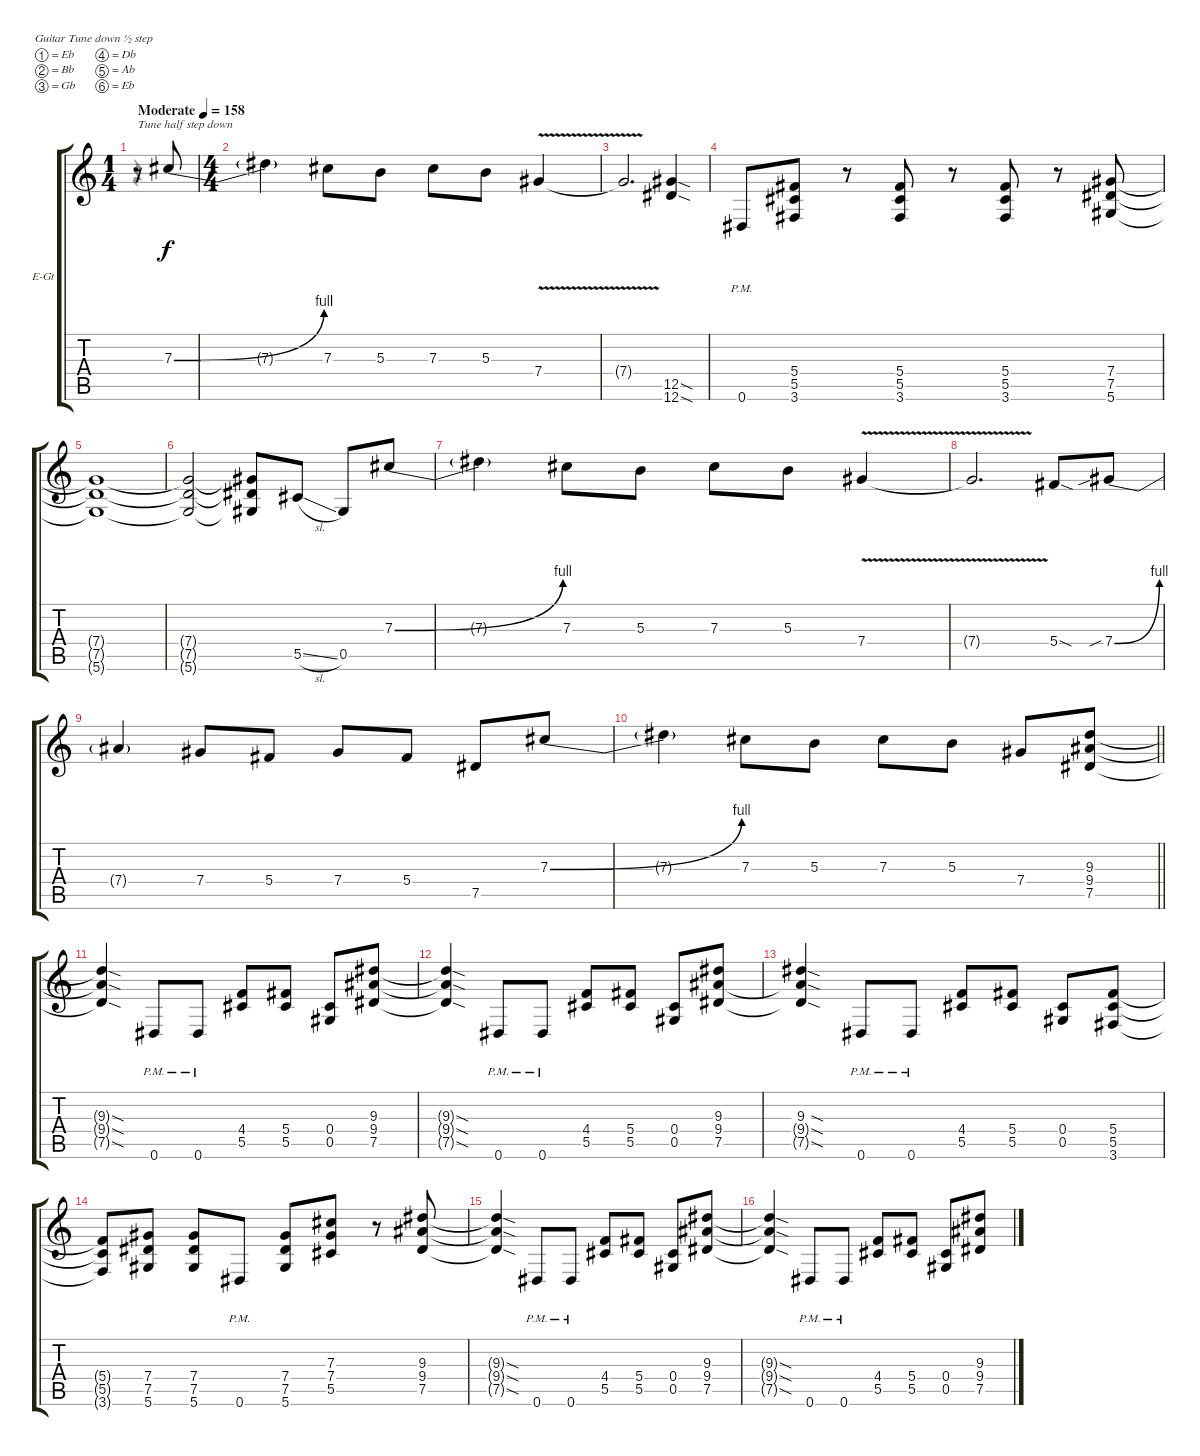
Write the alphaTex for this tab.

\bracketExtendMode groupsimilarinstruments
\firstSystemTrackNameOrientation horizontal
\otherSystemsTrackNameOrientation horizontal
\track ("Guitar 1" "E-Gt") {instrument distortionguitar}
\staff {score tabs}
\tuning (Eb4 Bb3 Gb3 Db3 Ab2 Eb2)
\voice
\ts (1 4)
\beaming (8 2)
\tempo (158 "Moderate")
\clef g2
\ks c
r.8{txt "Tune half step down" dy f instrument distortionguitar} 7.3{be (bend 0 0 22.8 4)}.8{lyrics (0 "") lyrics (1 "") lyrics (2 "") lyrics (3 "") lyrics (4 "")} |
\ts (4 4)
\beaming (8 2 2 2 2)
7.3{t}.4{lyrics (0 "") lyrics (1 "") lyrics (2 "") lyrics (3 "") lyrics (4 "")} 7.3.8{lyrics (0 "") lyrics (1 "") lyrics (2 "") lyrics (3 "") lyrics (4 "")} 5.3.8{lyrics (0 "") lyrics (1 "") lyrics (2 "") lyrics (3 "") lyrics (4 "")} 7.3.8{lyrics (0 "") lyrics (1 "") lyrics (2 "") lyrics (3 "") lyrics (4 "")} 5.3.8{lyrics (0 "") lyrics (1 "") lyrics (2 "") lyrics (3 "") lyrics (4 "")} 7.4{v}.4{lyrics (0 "") lyrics (1 "") lyrics (2 "") lyrics (3 "") lyrics (4 "")} |
7.4{v t}.2{d lyrics (0 "") lyrics (1 "") lyrics (2 "") lyrics (3 "") lyrics (4 "")} (12.5{sod} 12.6{sod}).4{lyrics (0 "") lyrics (1 "") lyrics (2 "") lyrics (3 "") lyrics (4 "")} |
0.6{pm}.8{lyrics (0 "") lyrics (1 "") lyrics (2 "") lyrics (3 "") lyrics (4 "")} (5.4 5.5 3.6).8{lyrics (0 "") lyrics (1 "") lyrics (2 "") lyrics (3 "") lyrics (4 "")} r.8 (5.4 5.5 3.6).8{lyrics (0 "") lyrics (1 "") lyrics (2 "") lyrics (3 "") lyrics (4 "")} r.8 (5.4 5.5 3.6).8{lyrics (0 "") lyrics (1 "") lyrics (2 "") lyrics (3 "") lyrics (4 "")} r.8 (7.4 7.5 5.6).8{lyrics (0 "") lyrics (1 "") lyrics (2 "") lyrics (3 "") lyrics (4 "")} |
(7.4{t} 7.5{t} 5.6{t}).1{lyrics (0 "") lyrics (1 "") lyrics (2 "") lyrics (3 "") lyrics (4 "")} |
(7.4{t} 7.5{t} 5.6{t}).2{lyrics (0 "") lyrics (1 "") lyrics (2 "") lyrics (3 "") lyrics (4 "")} (7.4{t} 7.5{t} 5.6{t}).8{lyrics (0 "") lyrics (1 "") lyrics (2 "") lyrics (3 "") lyrics (4 "")} 5.5{sl}.8{lyrics (0 "") lyrics (1 "") lyrics (2 "") lyrics (3 "") lyrics (4 "")} 0.5.8{lyrics (0 "") lyrics (1 "") lyrics (2 "") lyrics (3 "") lyrics (4 "")} 7.3{be (bend 0 0 24 4)}.8{lyrics (0 "") lyrics (1 "") lyrics (2 "") lyrics (3 "") lyrics (4 "")} |
7.3{t}.4{lyrics (0 "") lyrics (1 "") lyrics (2 "") lyrics (3 "") lyrics (4 "")} 7.3.8{lyrics (0 "") lyrics (1 "") lyrics (2 "") lyrics (3 "") lyrics (4 "")} 5.3.8{lyrics (0 "") lyrics (1 "") lyrics (2 "") lyrics (3 "") lyrics (4 "")} 7.3.8{lyrics (0 "") lyrics (1 "") lyrics (2 "") lyrics (3 "") lyrics (4 "")} 5.3.8{lyrics (0 "") lyrics (1 "") lyrics (2 "") lyrics (3 "") lyrics (4 "")} 7.4{v}.4{lyrics (0 "") lyrics (1 "") lyrics (2 "") lyrics (3 "") lyrics (4 "")} |
7.4{v t}.2{d lyrics (0 "") lyrics (1 "") lyrics (2 "") lyrics (3 "") lyrics (4 "")} 5.4{sod}.8{lyrics (0 "") lyrics (1 "") lyrics (2 "") lyrics (3 "") lyrics (4 "")} 7.4{be (bend 0 0 24.599999999999998 4) sib}.8{lyrics (0 "") lyrics (1 "") lyrics (2 "") lyrics (3 "") lyrics (4 "")} |
7.4{t}.4{lyrics (0 "") lyrics (1 "") lyrics (2 "") lyrics (3 "") lyrics (4 "")} 7.4.8{lyrics (0 "") lyrics (1 "") lyrics (2 "") lyrics (3 "") lyrics (4 "")} 5.4.8{lyrics (0 "") lyrics (1 "") lyrics (2 "") lyrics (3 "") lyrics (4 "")} 7.4.8{lyrics (0 "") lyrics (1 "") lyrics (2 "") lyrics (3 "") lyrics (4 "")} 5.4.8{lyrics (0 "") lyrics (1 "") lyrics (2 "") lyrics (3 "") lyrics (4 "")} 7.5.8{lyrics (0 "") lyrics (1 "") lyrics (2 "") lyrics (3 "") lyrics (4 "")} 7.3{be (bend 0 0 24.599999999999998 4)}.8{lyrics (0 "") lyrics (1 "") lyrics (2 "") lyrics (3 "") lyrics (4 "")} |
\barLineRight lightlight
7.3{t}.4{lyrics (0 "") lyrics (1 "") lyrics (2 "") lyrics (3 "") lyrics (4 "")} 7.3.8{lyrics (0 "") lyrics (1 "") lyrics (2 "") lyrics (3 "") lyrics (4 "")} 5.3.8{lyrics (0 "") lyrics (1 "") lyrics (2 "") lyrics (3 "") lyrics (4 "")} 7.3.8{lyrics (0 "") lyrics (1 "") lyrics (2 "") lyrics (3 "") lyrics (4 "")} 5.3.8{lyrics (0 "") lyrics (1 "") lyrics (2 "") lyrics (3 "") lyrics (4 "")} 7.4.8{lyrics (0 "") lyrics (1 "") lyrics (2 "") lyrics (3 "") lyrics (4 "")} (9.4 7.5 9.3).8{lyrics (0 "") lyrics (1 "") lyrics (2 "") lyrics (3 "") lyrics (4 "")} |
\section ("" "")
(9.4{sod t} 7.5{sod t} 9.3{sod t}).4{lyrics (0 "") lyrics (1 "") lyrics (2 "") lyrics (3 "") lyrics (4 "")} 0.6{pm}.8{lyrics (0 "") lyrics (1 "") lyrics (2 "") lyrics (3 "") lyrics (4 "")} 0.6{pm}.8{lyrics (0 "") lyrics (1 "") lyrics (2 "") lyrics (3 "") lyrics (4 "")} (4.4 5.5).8{lyrics (0 "") lyrics (1 "") lyrics (2 "") lyrics (3 "") lyrics (4 "")} (5.4 5.5).8{lyrics (0 "") lyrics (1 "") lyrics (2 "") lyrics (3 "") lyrics (4 "")} (0.4 0.5).8{lyrics (0 "") lyrics (1 "") lyrics (2 "") lyrics (3 "") lyrics (4 "")} (9.4 7.5 9.3).8{lyrics (0 "") lyrics (1 "") lyrics (2 "") lyrics (3 "") lyrics (4 "")} |
(9.4{sod t} 7.5{sod t} 9.3{sod t}).4{lyrics (0 "") lyrics (1 "") lyrics (2 "") lyrics (3 "") lyrics (4 "")} 0.6{pm}.8{lyrics (0 "") lyrics (1 "") lyrics (2 "") lyrics (3 "") lyrics (4 "")} 0.6{pm}.8{lyrics (0 "") lyrics (1 "") lyrics (2 "") lyrics (3 "") lyrics (4 "")} (4.4 5.5).8{lyrics (0 "") lyrics (1 "") lyrics (2 "") lyrics (3 "") lyrics (4 "")} (5.4 5.5).8{lyrics (0 "") lyrics (1 "") lyrics (2 "") lyrics (3 "") lyrics (4 "")} (0.4 0.5).8{lyrics (0 "") lyrics (1 "") lyrics (2 "") lyrics (3 "") lyrics (4 "")} (9.4 7.5 9.3).8{lyrics (0 "") lyrics (1 "") lyrics (2 "") lyrics (3 "") lyrics (4 "")} |
(9.4{sod t} 7.5{sod t} 9.3{sod}).4{lyrics (0 "") lyrics (1 "") lyrics (2 "") lyrics (3 "") lyrics (4 "")} 0.6{pm}.8{lyrics (0 "") lyrics (1 "") lyrics (2 "") lyrics (3 "") lyrics (4 "")} 0.6{pm}.8{lyrics (0 "") lyrics (1 "") lyrics (2 "") lyrics (3 "") lyrics (4 "")} (4.4 5.5).8{lyrics (0 "") lyrics (1 "") lyrics (2 "") lyrics (3 "") lyrics (4 "")} (5.4 5.5).8{lyrics (0 "") lyrics (1 "") lyrics (2 "") lyrics (3 "") lyrics (4 "")} (0.4 0.5).8{lyrics (0 "") lyrics (1 "") lyrics (2 "") lyrics (3 "") lyrics (4 "")} (5.5 3.6 5.4).8{lyrics (0 "") lyrics (1 "") lyrics (2 "") lyrics (3 "") lyrics (4 "")} |
(5.5{t} 3.6{t} 5.4{t}).8{lyrics (0 "") lyrics (1 "") lyrics (2 "") lyrics (3 "") lyrics (4 "")} (7.5 5.6 7.4).8{lyrics (0 "") lyrics (1 "") lyrics (2 "") lyrics (3 "") lyrics (4 "")} (7.5 5.6 7.4).8{lyrics (0 "") lyrics (1 "") lyrics (2 "") lyrics (3 "") lyrics (4 "")} 0.6{pm}.8{lyrics (0 "") lyrics (1 "") lyrics (2 "") lyrics (3 "") lyrics (4 "")} (7.5 5.6 7.4).8{lyrics (0 "") lyrics (1 "") lyrics (2 "") lyrics (3 "") lyrics (4 "")} (7.4 5.5 7.3).8{lyrics (0 "") lyrics (1 "") lyrics (2 "") lyrics (3 "") lyrics (4 "")} r.8 (9.4 7.5 9.3).8{lyrics (0 "") lyrics (1 "") lyrics (2 "") lyrics (3 "") lyrics (4 "")} |
(9.4{sod t} 7.5{sod t} 9.3{sod t}).4{lyrics (0 "") lyrics (1 "") lyrics (2 "") lyrics (3 "") lyrics (4 "")} 0.6{pm}.8{lyrics (0 "") lyrics (1 "") lyrics (2 "") lyrics (3 "") lyrics (4 "")} 0.6{pm}.8{lyrics (0 "") lyrics (1 "") lyrics (2 "") lyrics (3 "") lyrics (4 "")} (4.4 5.5).8{lyrics (0 "") lyrics (1 "") lyrics (2 "") lyrics (3 "") lyrics (4 "")} (5.4 5.5).8{lyrics (0 "") lyrics (1 "") lyrics (2 "") lyrics (3 "") lyrics (4 "")} (0.4 0.5).8{lyrics (0 "") lyrics (1 "") lyrics (2 "") lyrics (3 "") lyrics (4 "")} (9.4 7.5 9.3).8{lyrics (0 "") lyrics (1 "") lyrics (2 "") lyrics (3 "") lyrics (4 "")} |
(9.4{sod t} 7.5{sod t} 9.3{sod t}).4{lyrics (0 "") lyrics (1 "") lyrics (2 "") lyrics (3 "") lyrics (4 "")} 0.6{pm}.8{lyrics (0 "") lyrics (1 "") lyrics (2 "") lyrics (3 "") lyrics (4 "")} 0.6{pm}.8{lyrics (0 "") lyrics (1 "") lyrics (2 "") lyrics (3 "") lyrics (4 "")} (4.4 5.5).8{lyrics (0 "") lyrics (1 "") lyrics (2 "") lyrics (3 "") lyrics (4 "")} (5.4 5.5).8{lyrics (0 "") lyrics (1 "") lyrics (2 "") lyrics (3 "") lyrics (4 "")} (0.4 0.5).8{lyrics (0 "") lyrics (1 "") lyrics (2 "") lyrics (3 "") lyrics (4 "")} (9.4 7.5 9.3).8{lyrics (0 "") lyrics (1 "") lyrics (2 "") lyrics (3 "") lyrics (4 "")}
\voice
\clef g2
\ottava regular
\simile none
\ks c
r.4{dy mf} |
|
|
|
|
|
|
|
|
\barLineRight lightlight
|
|
|
|
|
|
